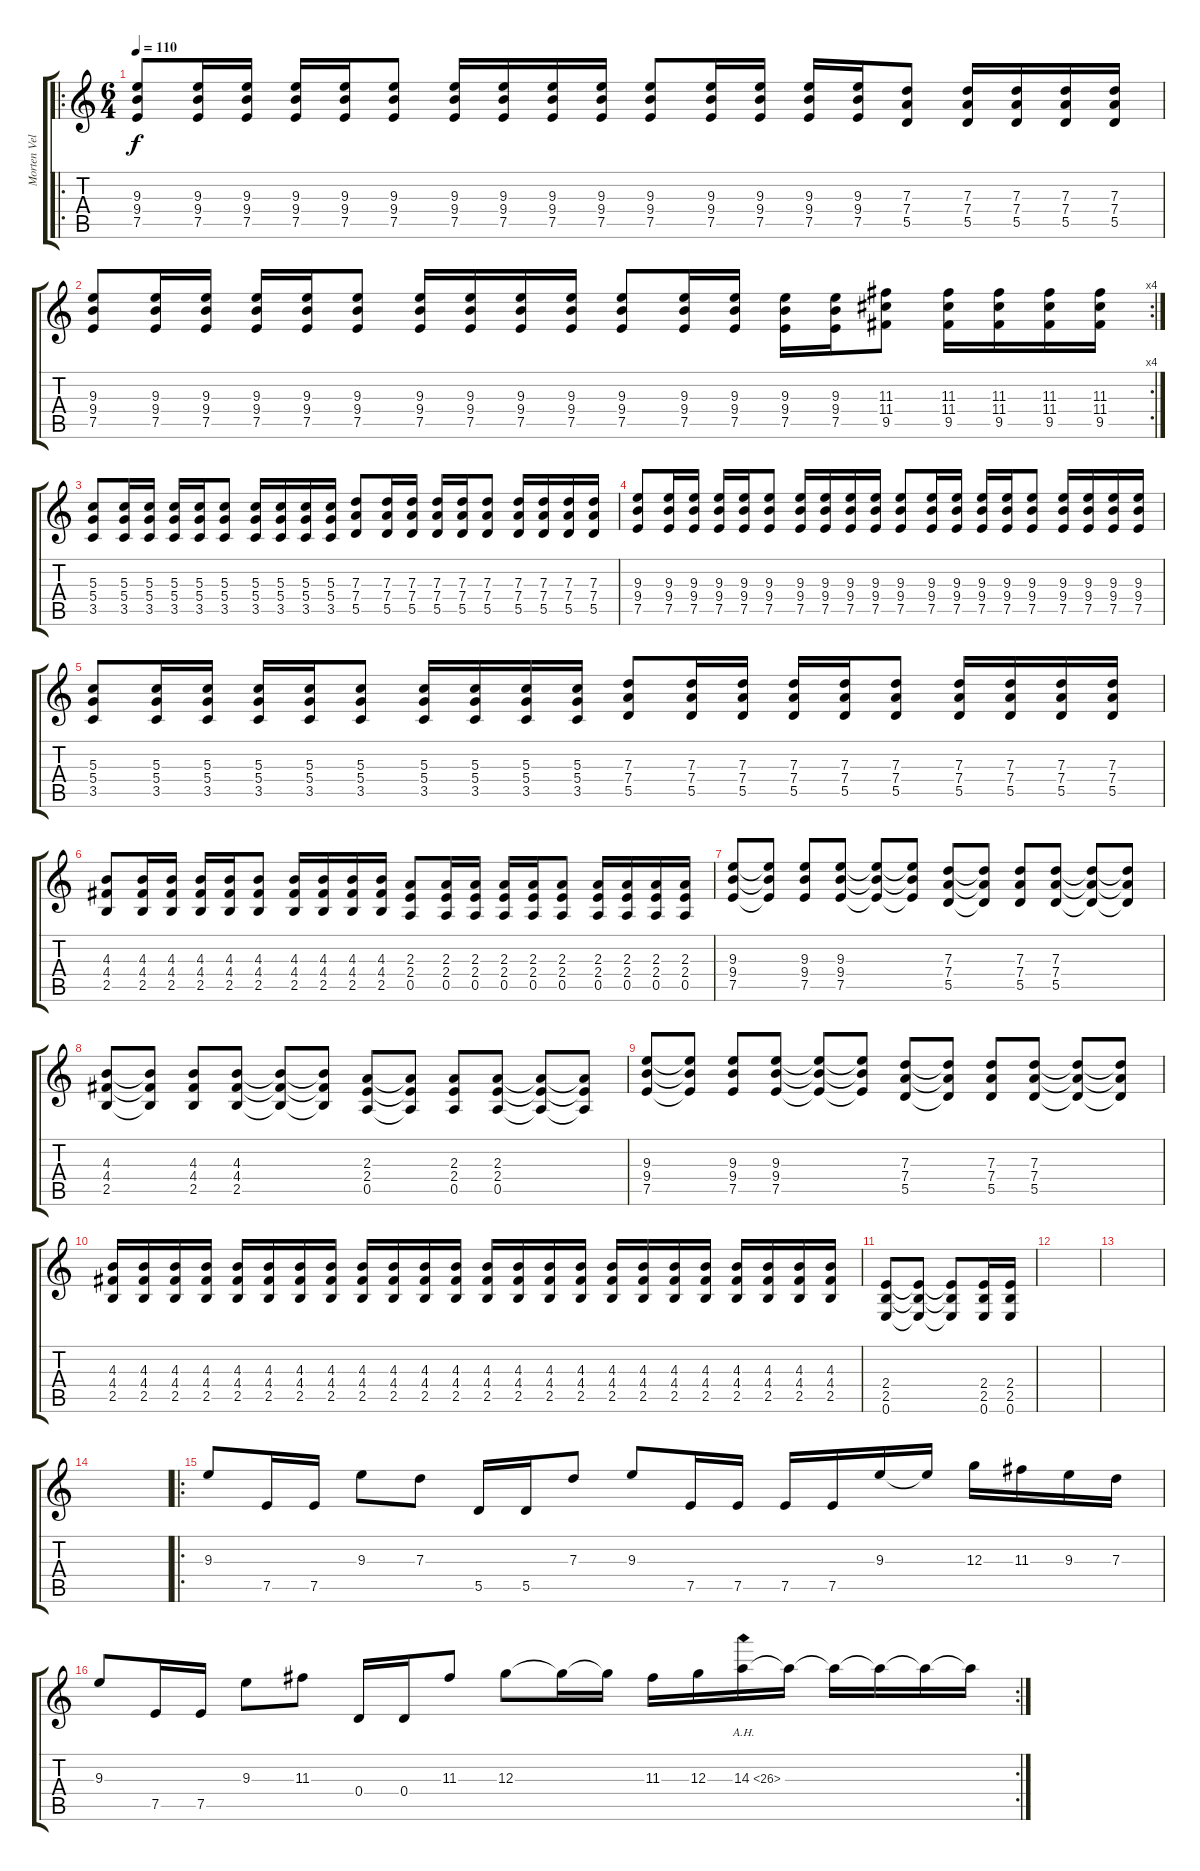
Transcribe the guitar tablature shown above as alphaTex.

\track ("Morten Veland" "Morten Vel") {instrument distortionguitar}
\staff {score tabs}
\tuning (E4 B3 G3 D3 A2 E2) {hide}
\ro
\ts (6 4)
\tempo 110
\clef g2
\ks c
(9.3 9.4 7.5).8{dy f instrument distortionguitar} (9.3 9.4 7.5).16 (9.3 9.4 7.5).16 (9.3 9.4 7.5).16 (9.3 9.4 7.5).16 (9.3 9.4 7.5).8 (9.3 9.4 7.5).16 (9.3 9.4 7.5).16 (9.3 9.4 7.5).16 (9.3 9.4 7.5).16 (9.3 9.4 7.5).8 (9.3 9.4 7.5).16 (9.3 9.4 7.5).16 (9.3 9.4 7.5).16 (9.3 9.4 7.5).16 (7.3 7.4 5.5).8 (7.3 7.4 5.5).16 (7.3 7.4 5.5).16 (7.3 7.4 5.5).16 (7.3 7.4 5.5).16 |
\rc 4
(9.3 9.4 7.5).8 (9.3 9.4 7.5).16 (9.3 9.4 7.5).16 (9.3 9.4 7.5).16 (9.3 9.4 7.5).16 (9.3 9.4 7.5).8 (9.3 9.4 7.5).16 (9.3 9.4 7.5).16 (9.3 9.4 7.5).16 (9.3 9.4 7.5).16 (9.3 9.4 7.5).8 (9.3 9.4 7.5).16 (9.3 9.4 7.5).16 (9.3 9.4 7.5).16 (9.3 9.4 7.5).16 (11.3 11.4 9.5).8 (11.3 11.4 9.5).16 (11.3 11.4 9.5).16 (11.3 11.4 9.5).16 (11.3 11.4 9.5).16 |
(5.3 5.4 3.5).8 (5.3 5.4 3.5).16 (5.3 5.4 3.5).16 (5.3 5.4 3.5).16 (5.3 5.4 3.5).16 (5.3 5.4 3.5).8 (5.3 5.4 3.5).16 (5.3 5.4 3.5).16 (5.3 5.4 3.5).16 (5.3 5.4 3.5).16 (7.3 7.4 5.5).8 (7.3 7.4 5.5).16 (7.3 7.4 5.5).16 (7.3 7.4 5.5).16 (7.3 7.4 5.5).16 (7.3 7.4 5.5).8 (7.3 7.4 5.5).16 (7.3 7.4 5.5).16 (7.3 7.4 5.5).16 (7.3 7.4 5.5).16 |
(9.3 9.4 7.5).8 (9.3 9.4 7.5).16 (9.3 9.4 7.5).16 (9.3 9.4 7.5).16 (9.3 9.4 7.5).16 (9.3 9.4 7.5).8 (9.3 9.4 7.5).16 (9.3 9.4 7.5).16 (9.3 9.4 7.5).16 (9.3 9.4 7.5).16 (9.3 9.4 7.5).8 (9.3 9.4 7.5).16 (9.3 9.4 7.5).16 (9.3 9.4 7.5).16 (9.3 9.4 7.5).16 (9.3 9.4 7.5).8 (9.3 9.4 7.5).16 (9.3 9.4 7.5).16 (9.3 9.4 7.5).16 (9.3 9.4 7.5).16 |
(5.3 5.4 3.5).8 (5.3 5.4 3.5).16 (5.3 5.4 3.5).16 (5.3 5.4 3.5).16 (5.3 5.4 3.5).16 (5.3 5.4 3.5).8 (5.3 5.4 3.5).16 (5.3 5.4 3.5).16 (5.3 5.4 3.5).16 (5.3 5.4 3.5).16 (7.3 7.4 5.5).8 (7.3 7.4 5.5).16 (7.3 7.4 5.5).16 (7.3 7.4 5.5).16 (7.3 7.4 5.5).16 (7.3 7.4 5.5).8 (7.3 7.4 5.5).16 (7.3 7.4 5.5).16 (7.3 7.4 5.5).16 (7.3 7.4 5.5).16 |
(4.3 4.4 2.5).8 (4.3 4.4 2.5).16 (4.3 4.4 2.5).16 (4.3 4.4 2.5).16 (4.3 4.4 2.5).16 (4.3 4.4 2.5).8 (4.3 4.4 2.5).16 (4.3 4.4 2.5).16 (4.3 4.4 2.5).16 (4.3 4.4 2.5).16 (2.3 2.4 0.5).8 (2.3 2.4 0.5).16 (2.3 2.4 0.5).16 (2.3 2.4 0.5).16 (2.3 2.4 0.5).16 (2.3 2.4 0.5).8 (2.3 2.4 0.5).16 (2.3 2.4 0.5).16 (2.3 2.4 0.5).16 (2.3 2.4 0.5).16 |
(9.3 9.4 7.5).8 (9.3{t} 9.4{t} 7.5{t}).8 (9.3 9.4 7.5).8 (9.3 9.4 7.5).8 (9.3{t} 9.4{t} 7.5{t}).8 (9.3{t} 9.4{t} 7.5{t}).8 (7.3 7.4 5.5).8 (7.3{t} 7.4{t} 5.5{t}).8 (7.3 7.4 5.5).8 (7.3 7.4 5.5).8 (7.3{t} 7.4{t} 5.5{t}).8 (7.3{t} 7.4{t} 5.5{t}).8 |
(4.3 4.4 2.5).8 (4.3{t} 4.4{t} 2.5{t}).8 (4.3 4.4 2.5).8 (4.3 4.4 2.5).8 (4.3{t} 4.4{t} 2.5{t}).8 (4.3{t} 4.4{t} 2.5{t}).8 (2.3 2.4 0.5).8 (2.3{t} 2.4{t} 0.5{t}).8 (2.3 2.4 0.5).8 (2.3 2.4 0.5).8 (2.3{t} 2.4{t} 0.5{t}).8 (2.3{t} 2.4{t} 0.5{t}).8 |
(9.3 9.4 7.5).8 (9.3{t} 9.4{t} 7.5{t}).8 (9.3 9.4 7.5).8 (9.3 9.4 7.5).8 (9.3{t} 9.4{t} 7.5{t}).8 (9.3{t} 9.4{t} 7.5{t}).8 (7.3 7.4 5.5).8 (7.3{t} 7.4{t} 5.5{t}).8 (7.3 7.4 5.5).8 (7.3 7.4 5.5).8 (7.3{t} 7.4{t} 5.5{t}).8 (7.3{t} 7.4{t} 5.5{t}).8 |
(4.3 4.4 2.5).16 (4.3 4.4 2.5).16 (4.3 4.4 2.5).16 (4.3 4.4 2.5).16 (4.3 4.4 2.5).16 (4.3 4.4 2.5).16 (4.3 4.4 2.5).16 (4.3 4.4 2.5).16 (4.3 4.4 2.5).16 (4.3 4.4 2.5).16 (4.3 4.4 2.5).16 (4.3 4.4 2.5).16 (4.3 4.4 2.5).16 (4.3 4.4 2.5).16 (4.3 4.4 2.5).16 (4.3 4.4 2.5).16 (4.3 4.4 2.5).16 (4.3 4.4 2.5).16 (4.3 4.4 2.5).16 (4.3 4.4 2.5).16 (4.3 4.4 2.5).16 (4.3 4.4 2.5).16 (4.3 4.4 2.5).16 (4.3 4.4 2.5).16 |
(2.4 2.5 0.6).8 (2.4{t} 2.5{t} 0.6{t}).8 (2.4{t} 2.5{t} 0.6{t}).8 (2.4 2.5 0.6).16 (2.4 2.5 0.6).16 |
|
|
|
\ro
9.3.8 7.5.16 7.5.16 9.3.8 7.3.8 5.5.16 5.5.16 7.3.8 9.3.8 7.5.16 7.5.16 7.5.16 7.5.16 9.3.16 9.3{t}.16 12.3.16 11.3.16 9.3.16 7.3.16 |
\rc 2
9.3.8 7.5.16 7.5.16 9.3.8 11.3.8 0.4.16 0.4.16 11.3.8 12.3.8 12.3{t}.16 12.3{t}.16 11.3.16 12.3.16 14.3{ah 12}.16 14.3{t}.16 14.3{t}.16 14.3{t}.16 14.3{t}.16 14.3{t}.16
